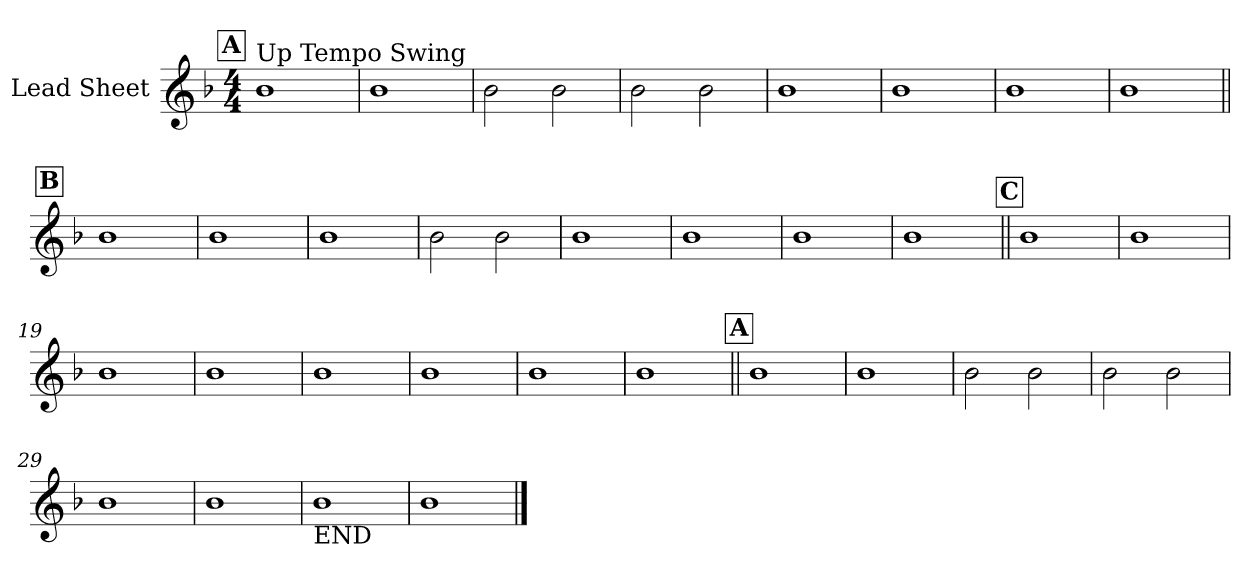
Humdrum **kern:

**kern
*part1
*staff1
*I"Lead Sheet
*clefG2
*k[b-]
*F:
*M4/4
!!LO:REH:place=s1:a:fs=14:t=A
=1
!LO:TX:a:t=Up Tempo Swing
1b-
=2
1b-
=3
2b-\
2b-\
=4
2b-\
2b-\
!!LO:LB:g=z
=5
1b-
=6
1b-
=7
1b-
=8
1b-
!!LO:LB:g=z
!!LO:REH:place=s1:a:fs=14:t=B
=9||
1b-
=10
1b-
=11
1b-
=12
2b-\
2b-\
!!LO:LB:g=z
=13
1b-
=14
1b-
=15
1b-
=16
1b-
!!LO:LB:g=z
!!LO:REH:place=s1:a:fs=14:t=C
=17||
1b-
=18
1b-
=19
1b-
=20
1b-
!!LO:LB:g=z
=21
1b-
=22
1b-
=23
1b-
=24
1b-
!!LO:LB:g=z
!!LO:REH:place=s1:a:fs=14:t=A
=25||
1b-
=26
1b-
=27
2b-\
2b-\
=28
2b-\
2b-\
!!LO:LB:g=z
=29
1b-
=30
1b-
=31
!LO:TX:b:t=END
1b-
=32
1b-
==
*-
